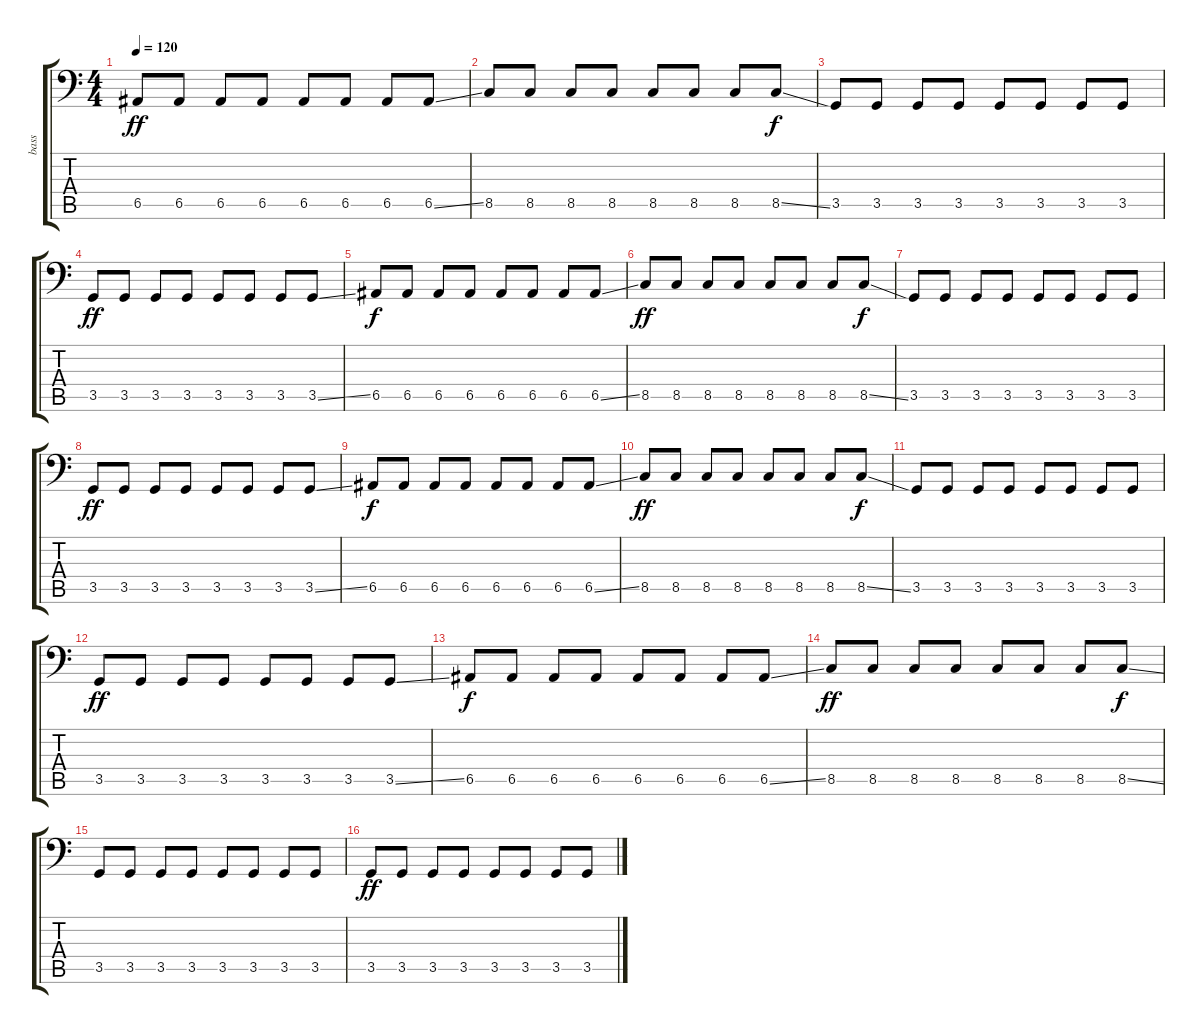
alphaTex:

\track ("bass" "bass") {instrument electricbassfinger}
\staff {score tabs}
\tuning (C3 G2 D2 A1 E1 B0) {hide}
\ts (4 4)
\tempo 120
\clef f4
\ks c
6.5.8{dy ff} 6.5.8 6.5.8 6.5.8 6.5.8 6.5.8 6.5.8 6.5{ss}.8 |
8.5.8 8.5.8 8.5.8 8.5.8 8.5.8 8.5.8 8.5.8 8.5{ss}.8{dy f} |
3.5.8 3.5.8 3.5.8 3.5.8 3.5.8 3.5.8 3.5.8 3.5.8 |
3.5.8{dy ff} 3.5.8 3.5.8 3.5.8 3.5.8 3.5.8 3.5.8 3.5{ss}.8 |
6.5.8{dy f} 6.5.8 6.5.8 6.5.8 6.5.8 6.5.8 6.5.8 6.5{ss}.8 |
8.5.8{dy ff} 8.5.8 8.5.8 8.5.8 8.5.8 8.5.8 8.5.8 8.5{ss}.8{dy f} |
3.5.8 3.5.8 3.5.8 3.5.8 3.5.8 3.5.8 3.5.8 3.5.8 |
3.5.8{dy ff} 3.5.8 3.5.8 3.5.8 3.5.8 3.5.8 3.5.8 3.5{ss}.8 |
6.5.8{dy f} 6.5.8 6.5.8 6.5.8 6.5.8 6.5.8 6.5.8 6.5{ss}.8 |
8.5.8{dy ff} 8.5.8 8.5.8 8.5.8 8.5.8 8.5.8 8.5.8 8.5{ss}.8{dy f} |
3.5.8 3.5.8 3.5.8 3.5.8 3.5.8 3.5.8 3.5.8 3.5.8 |
3.5.8{dy ff} 3.5.8 3.5.8 3.5.8 3.5.8 3.5.8 3.5.8 3.5{ss}.8 |
6.5.8{dy f} 6.5.8 6.5.8 6.5.8 6.5.8 6.5.8 6.5.8 6.5{ss}.8 |
8.5.8{dy ff} 8.5.8 8.5.8 8.5.8 8.5.8 8.5.8 8.5.8 8.5{ss}.8{dy f} |
3.5.8 3.5.8 3.5.8 3.5.8 3.5.8 3.5.8 3.5.8 3.5.8 |
3.5.8{dy ff} 3.5.8 3.5.8 3.5.8 3.5.8 3.5.8 3.5.8 3.5.8
